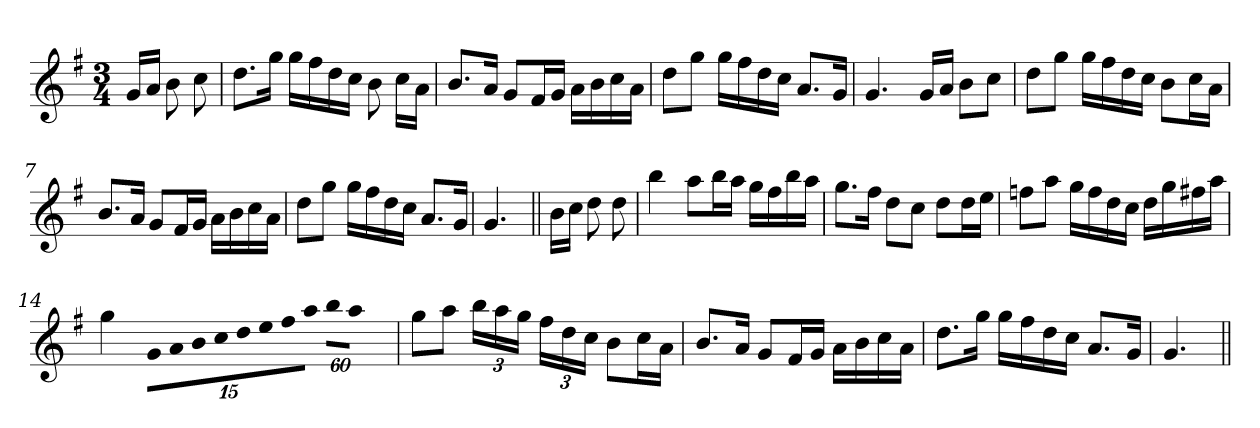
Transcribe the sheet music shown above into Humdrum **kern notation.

**kern
*part1
*staff1
*clefG2
*k[f#]
*G:
*M3/4
=1
16g/LL
16a/JJ
8b\
8cc\
=2
8.dd\L
16gg\Jk
16gg\LL
16ff#\
16dd\
16cc\JJ
8b\
16cc\LL
16a\JJ
=3
8.b/L
16a/Jk
8g/L
16f#/L
16g/JJ
16a\LL
16b\
16cc\
16a\JJ
=4
8dd\L
8gg\J
16gg\LL
16ff#\
16dd\
16cc\JJ
8.a/L
16g/Jk
=5
4.g/
16g/LL
16a/JJ
8b\L
8cc\J
=6
8dd\L
8gg\J
16gg\LL
16ff#\
16dd\
16cc\JJ
8b\L
16cc\L
16a\JJ
!!LO:LB:g=z
=7
8.b/L
16a/Jk
8g/L
16f#/L
16g/JJ
16a\LL
16b\
16cc\
16a\JJ
=8
8dd\L
8gg\J
16gg\LL
16ff#\
16dd\
16cc\JJ
8.a/L
16g/Jk
=9
4.g/
=10||
16b\LL
16cc\JJ
8dd\
8dd\
=11
4bb\
8aa\L
16bb\L
16aa\JJ
16gg\LL
16ff#\
16bb\
16aa\JJ
=12
8.gg\L
16ff#\Jk
8dd\L
8cc\J
8dd\L
16dd\L
16ee\JJ
!!LO:LB:g=z
=13
8ffn\L
8aa\J
16gg\LL
16ff\
16dd\
16cc\JJ
16dd\LL
16gg\
16ff#X\
16aa\JJ
=14
4gg\
*Xbrackettup
!LO:N:vis=32
1920%13g\LLL
!LO:N:vis=32
1920%13a\
!LO:N:vis=32
1920%13b\
!LO:N:vis=32
1920%13cc\
!LO:N:vis=32
1920%13dd\
!LO:N:vis=32
1920%13ee\
!LO:N:vis=32
1920%13ff#\
!LO:N:vis=32
1920%13aa\JJJ
!LO:N:vis=8
1920%53bb\L
8aa\J
!LO:N:vis=128
96ryy
=15
8gg\L
8aa\J
24bb\LL
24aa\
24gg\JJ
24ff#\LL
24dd\
24cc\JJ
8b\L
16cc\L
16a\JJ
=16
8.b/L
16a/Jk
8g/L
16f#/L
16g/JJ
16a\LL
16b\
16cc\
16a\JJ
!!LO:LB:g=z
=17
8.dd\L
16gg\Jk
16gg\LL
16ff#\
16dd\
16cc\JJ
8.a/L
16g/Jk
=18
4.g/
=||
*-
